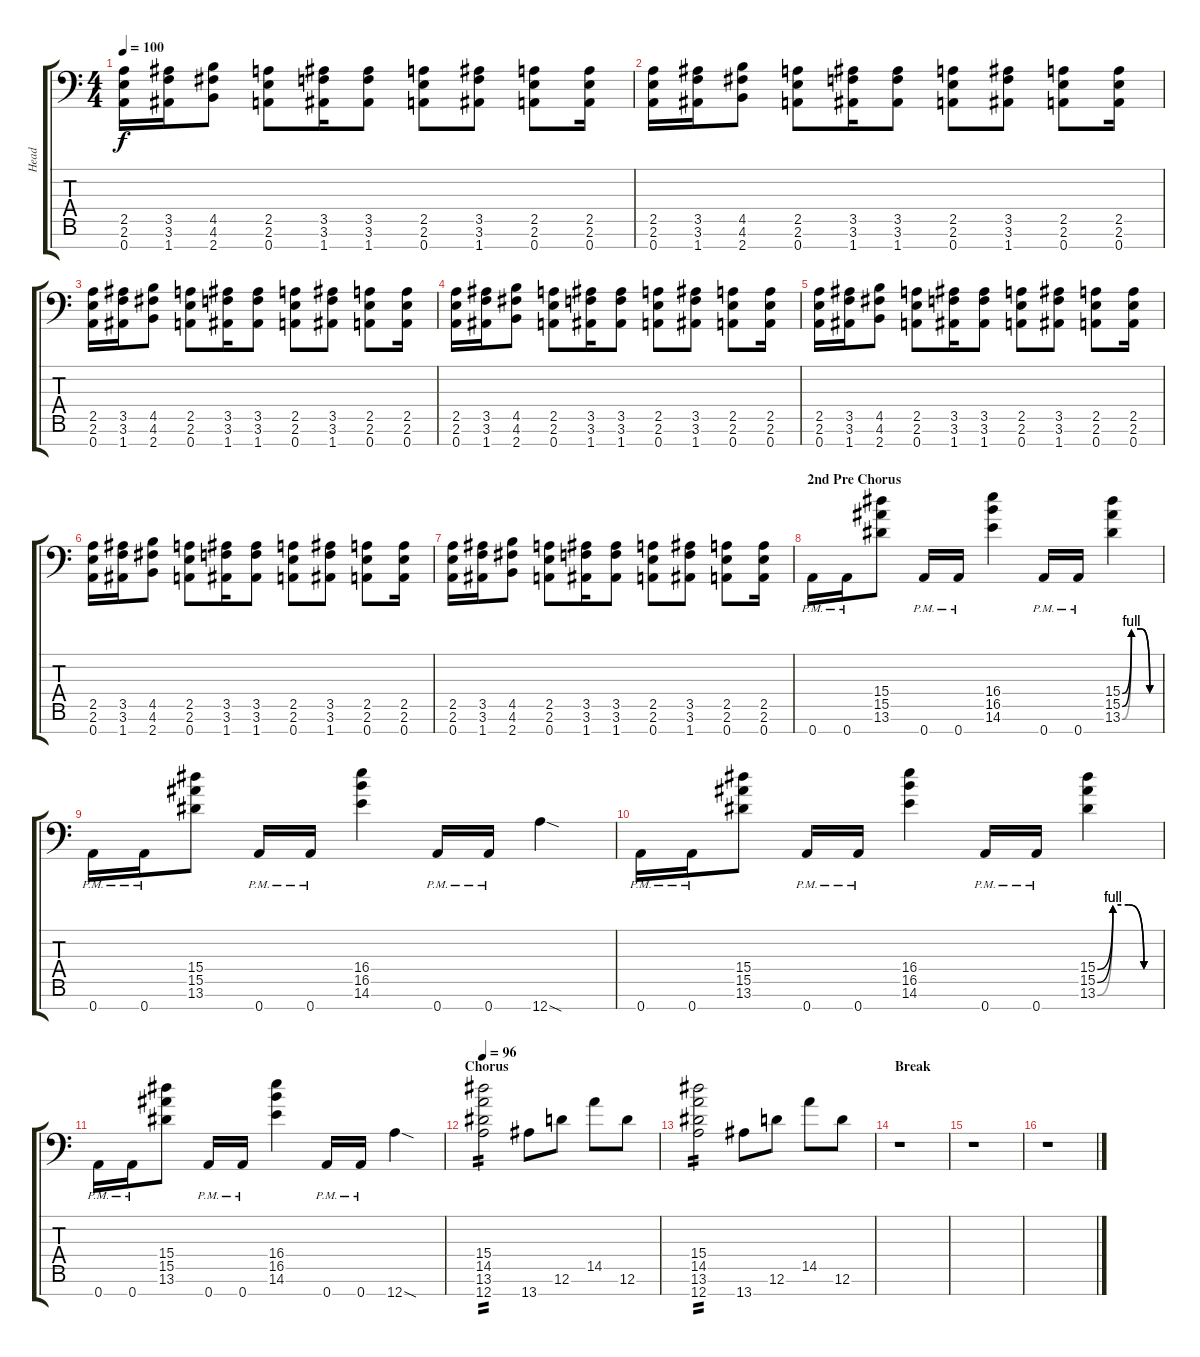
\track ("Head" "Head") {instrument distortionguitar}
\staff {score tabs}
\tuning (D4 A3 F3 C3 G2 D2 A1) {hide}
\ts (4 4)
\tempo 100
\clef f4
\ks c
(2.5 2.6 0.7).16{dy f} (3.5 3.6 1.7).16 (4.5 4.6 2.7).8 (2.5 2.6 0.7).8 (3.5 3.6 1.7).16 (3.5 3.6 1.7).8 (2.5 2.6 0.7).8 (3.5 3.6 1.7).8 (2.5 2.6 0.7).8 (2.5 2.6 0.7).16 |
(2.5 2.6 0.7).16 (3.5 3.6 1.7).16 (4.5 4.6 2.7).8 (2.5 2.6 0.7).8 (3.5 3.6 1.7).16 (3.5 3.6 1.7).8 (2.5 2.6 0.7).8 (3.5 3.6 1.7).8 (2.5 2.6 0.7).8 (2.5 2.6 0.7).16 |
(2.5 2.6 0.7).16 (3.5 3.6 1.7).16 (4.5 4.6 2.7).8 (2.5 2.6 0.7).8 (3.5 3.6 1.7).16 (3.5 3.6 1.7).8 (2.5 2.6 0.7).8 (3.5 3.6 1.7).8 (2.5 2.6 0.7).8 (2.5 2.6 0.7).16 |
(2.5 2.6 0.7).16 (3.5 3.6 1.7).16 (4.5 4.6 2.7).8 (2.5 2.6 0.7).8 (3.5 3.6 1.7).16 (3.5 3.6 1.7).8 (2.5 2.6 0.7).8 (3.5 3.6 1.7).8 (2.5 2.6 0.7).8 (2.5 2.6 0.7).16 |
(2.5 2.6 0.7).16 (3.5 3.6 1.7).16 (4.5 4.6 2.7).8 (2.5 2.6 0.7).8 (3.5 3.6 1.7).16 (3.5 3.6 1.7).8 (2.5 2.6 0.7).8 (3.5 3.6 1.7).8 (2.5 2.6 0.7).8 (2.5 2.6 0.7).16 |
(2.5 2.6 0.7).16 (3.5 3.6 1.7).16 (4.5 4.6 2.7).8 (2.5 2.6 0.7).8 (3.5 3.6 1.7).16 (3.5 3.6 1.7).8 (2.5 2.6 0.7).8 (3.5 3.6 1.7).8 (2.5 2.6 0.7).8 (2.5 2.6 0.7).16 |
(2.5 2.6 0.7).16 (3.5 3.6 1.7).16 (4.5 4.6 2.7).8 (2.5 2.6 0.7).8 (3.5 3.6 1.7).16 (3.5 3.6 1.7).8 (2.5 2.6 0.7).8 (3.5 3.6 1.7).8 (2.5 2.6 0.7).8 (2.5 2.6 0.7).16 |
\section ("" "2nd Pre Chorus")
0.7{pm}.16 0.7{pm}.16 (15.4 15.5 13.6).8 0.7{pm}.16 0.7{pm}.16 (16.4 16.5 14.6).4 0.7{pm}.16 0.7{pm}.16 (15.4{be (custom 0 0 15 4 30 4 45 0 60 0)} 15.5{be (custom 0 0 15 4 30 4 45 0 60 0)} 13.6{be (custom 0 0 15 4 30 4 45 0 60 0)}).4 |
0.7{pm}.16 0.7{pm}.16 (15.4 15.5 13.6).8 0.7{pm}.16 0.7{pm}.16 (16.4 16.5 14.6).4 0.7{pm}.16 0.7{pm}.16 12.7{sod}.4 |
0.7{pm}.16 0.7{pm}.16 (15.4 15.5 13.6).8 0.7{pm}.16 0.7{pm}.16 (16.4 16.5 14.6).4 0.7{pm}.16 0.7{pm}.16 (15.4{be (custom 0 0 15 4 30 4 45 0 60 0)} 15.5{be (custom 0 0 15 4 30 4 45 0 60 0)} 13.6{be (custom 0 0 15 4 30 4 45 0 60 0)}).4 |
0.7{pm}.16 0.7{pm}.16 (15.4 15.5 13.6).8 0.7{pm}.16 0.7{pm}.16 (16.4 16.5 14.6).4 0.7{pm}.16 0.7{pm}.16 12.7{sod}.4 |
\section ("" "Chorus")
\tempo 96
(15.4 14.5 13.6 12.7).2{tp 2} 13.7.8 12.6.8 14.5.8 12.6.8 |
(15.4 14.5 13.6 12.7).2{tp 2} 13.7.8 12.6.8 14.5.8 12.6.8 |
\section ("" "Break")
r.1 |
r.1 |
r.1
